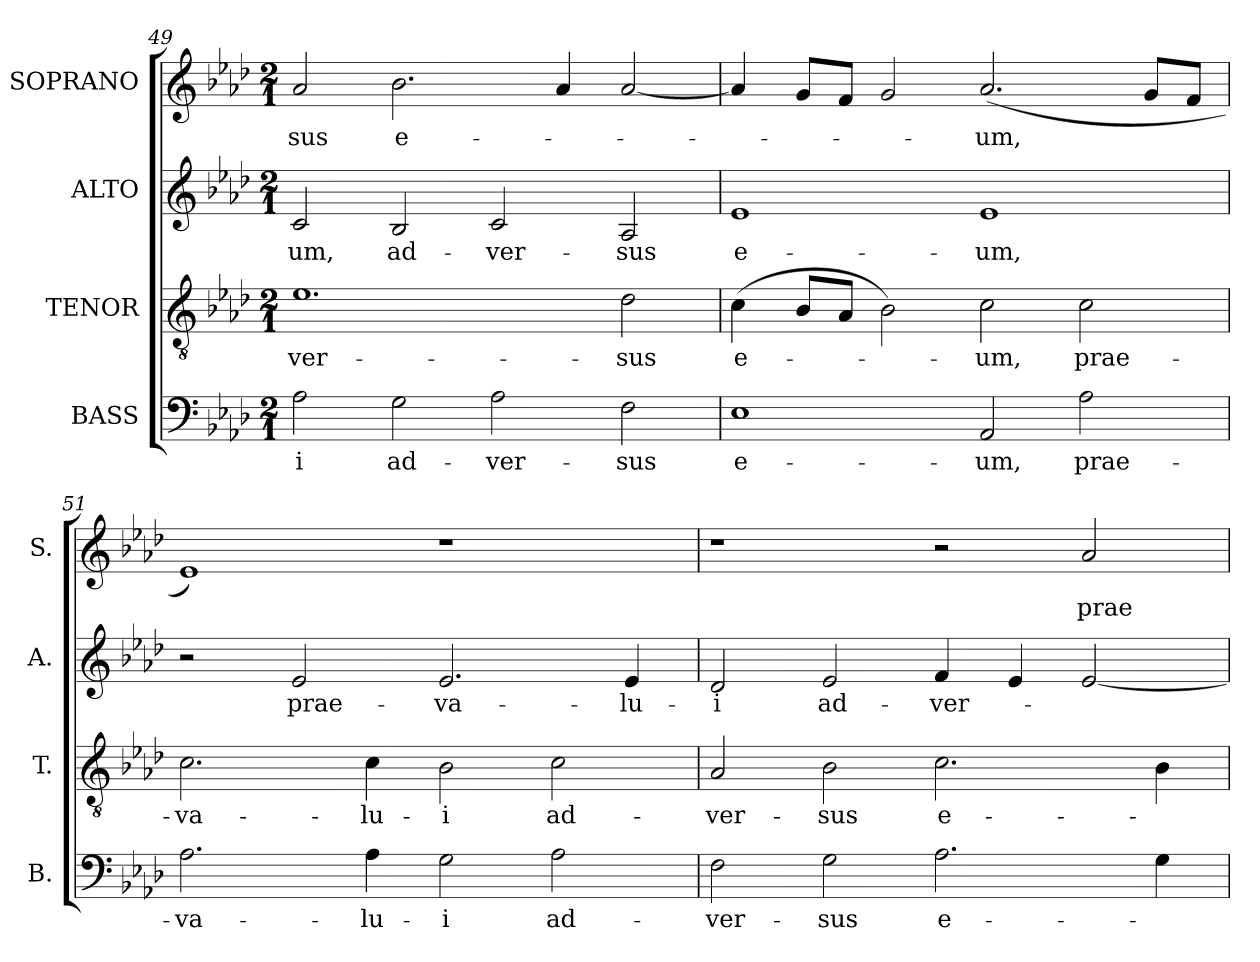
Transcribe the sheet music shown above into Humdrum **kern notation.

**kern	**text	**kern	**text	**kern	**text	**kern	**text
*part4	*part4	*part3	*part3	*part2	*part2	*part1	*part1
*staff4	*staff4	*staff3	*staff3	*staff2	*staff2	*staff1	*staff1
*I"BASS	*	*I"TENOR	*	*I"ALTO	*	*I"SOPRANO	*
*I'B.	*	*I'T.	*	*I'A.	*	*I'S.	*
*clefF4	*	*clefGv2	*	*clefG2	*	*clefG2	*
*	*	*ITrd7c12	*	*	*	*	*
*k[b-e-a-d-]	*	*k[b-e-a-d-]	*	*k[b-e-a-d-]	*	*k[b-e-a-d-]	*
*A-:	*	*A-:	*	*A-:	*	*A-:	*
*M2/1	*	*M2/1	*	*M2/1	*	*M2/1	*
=49	=49	=49	=49	=49	=49	=49	=49
!	!LO:LY:b:color=#000000	!	!	!	!	!	!
!	!	!	!LO:LY:b:color=#000000	!	!	!	!
!	!	!	!	!	!LO:LY:b:color=#000000	!	!
!	!	!	!	!	!	!	!LO:LY:b:color=#000000
2A-i\	-i	1.E-i	-ver-	2ci/	-um,	2a-i/	-sus
!	!LO:LY:b:color=#000000	!	!	!	!	!	!
!	!	!	!	!	!LO:LY:b:color=#000000	!	!
!	!	!	!	!	!	!	!LO:LY:b:color=#000000
2Gi\	ad-	.	.	2B-i/	ad-	2.b-i\	e-
!	!LO:LY:b:color=#000000	!	!	!	!	!	!
!	!	!	!	!	!LO:LY:b:color=#000000	!	!
2A-i\	-ver-	.	.	2ci/	-ver-	.	.
.	.	.	.	.	.	4a-i/	.
!	!LO:LY:b:color=#000000	!	!	!	!	!	!
!	!	!	!LO:LY:b:color=#000000	!	!	!	!
!	!	!	!	!	!LO:LY:b:color=#000000	!	!
2Fi\	-sus	2D-i\	-sus	2A-i/	-sus	[2a-i/	.
=50	=50	=50	=50	=50	=50	=50	=50
!	!LO:LY:b:color=#000000	!	!	!	!	!	!
!	!	!	!LO:LY:b:color=#000000	!	!	!	!
!	!	!	!	!	!LO:LY:b:color=#000000	!	!
1E-i	e-	(4Ci\	e-	1e-i	e-	4a-i/]	.
.	.	8BB-i/L	.	.	.	8gi/L	.
.	.	8AA-i/J	.	.	.	8fi/J	.
.	.	2BB-i\)	.	.	.	2gi/	.
!	!LO:LY:b:color=#000000	!	!	!	!	!	!
!	!	!	!LO:LY:b:color=#000000	!	!	!	!
!	!	!	!	!	!LO:LY:b:color=#000000	!	!
!	!	!	!	!	!	!	!LO:LY:b:color=#000000
2AA-i/	-um,	2Ci\	-um,	1e-i	-um,	(2.a-i/	-um,
!	!LO:LY:b:color=#000000	!	!	!	!	!	!
!	!	!	!LO:LY:b:color=#000000	!	!	!	!
2A-i\	prae-	2Ci\	prae-	.	.	.	.
.	.	.	.	.	.	8gi/L	.
.	.	.	.	.	.	8fi/J	.
=51	=51	=51	=51	=51	=51	=51	=51
!	!LO:LY:b:color=#000000	!	!	!	!	!	!
!	!	!	!LO:LY:b:color=#000000	!	!	!	!
2.A-i\	-va-	2.Ci\	-va-	2r	.	1e-i)	.
!	!	!	!	!	!LO:LY:b:color=#000000	!	!
.	.	.	.	2e-i/	prae-	.	.
!	!LO:LY:b:color=#000000	!	!	!	!	!	!
!	!	!	!LO:LY:b:color=#000000	!	!	!	!
4A-i\	-lu-	4Ci\	-lu-	.	.	.	.
!	!LO:LY:b:color=#000000	!	!	!	!	!	!
!	!	!	!LO:LY:b:color=#000000	!	!	!	!
!	!	!	!	!	!LO:LY:b:color=#000000	!	!
2Gi\	-i	2BB-i\	-i	2.e-i/	-va-	1r	.
!	!LO:LY:b:color=#000000	!	!	!	!	!	!
!	!	!	!LO:LY:b:color=#000000	!	!	!	!
2A-i\	ad-	2Ci\	ad-	.	.	.	.
!	!	!	!	!	!LO:LY:b:color=#000000	!	!
.	.	.	.	4e-i/	-lu-	.	.
=52	=52	=52	=52	=52	=52	=52	=52
!	!LO:LY:b:color=#000000	!	!	!	!	!	!
!	!	!	!LO:LY:b:color=#000000	!	!	!	!
!	!	!	!	!	!LO:LY:b:color=#000000	!	!
2Fi\	-ver-	2AA-i/	-ver-	2d-i/	-i	1r	.
!	!LO:LY:b:color=#000000	!	!	!	!	!	!
!	!	!	!LO:LY:b:color=#000000	!	!	!	!
!	!	!	!	!	!LO:LY:b:color=#000000	!	!
2Gi\	-sus	2BB-i\	-sus	2e-i/	ad-	.	.
!	!LO:LY:b:color=#000000	!	!	!	!	!	!
!	!	!	!LO:LY:b:color=#000000	!	!	!	!
!	!	!	!	!	!LO:LY:b:color=#000000	!	!
2.A-i\	e-	2.Ci\	e-	4fi/	-ver-	2r	.
.	.	.	.	4e-i/	.	.	.
!	!	!	!	!	!	!	!LO:LY:b:color=#000000
.	.	.	.	[2e-i/	.	2a-i/	prae-
4Gi\	.	4BB-i\	.	.	.	.	.
=	=	=	=	=	=	=	=
*-	*-	*-	*-	*-	*-	*-	*-
